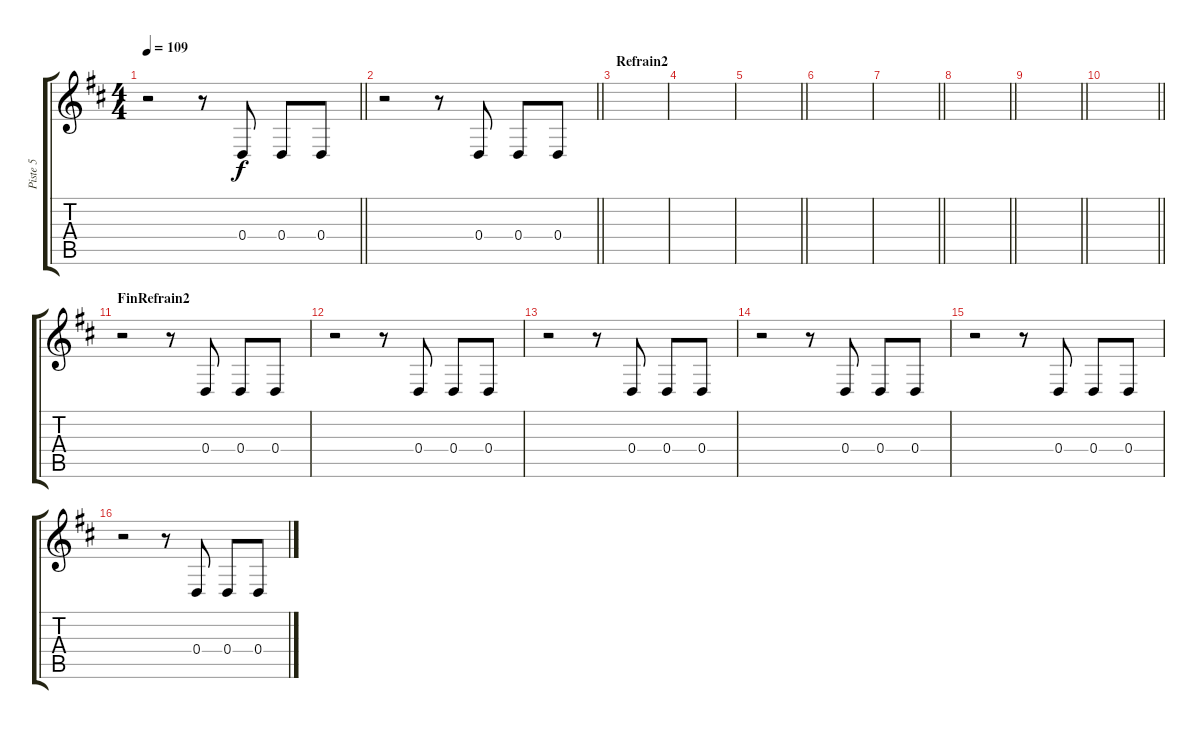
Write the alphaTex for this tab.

\track ("Piste 5" "Piste 5") {instrument woodblock}
\staff {score tabs}
\tuning (E4 B3 G3 D3 A2 E2) {hide}
\ts (4 4)
\tempo 109
\clef g2
\barLineRight lightlight
\ks d
r.2{dy f} r.8 0.4.8 0.4.8 0.4.8 |
\barLineRight lightlight
r.2 r.8 0.4.8 0.4.8 0.4.8 |
\section ("" "Refrain2")
|
|
\barLineRight lightlight
|
|
\barLineRight lightlight
|
\barLineRight lightlight
|
\barLineRight lightlight
|
\barLineRight lightlight
|
\section ("" "FinRefrain2")
r.2 r.8 0.4.8 0.4.8 0.4.8 |
r.2 r.8 0.4.8 0.4.8 0.4.8 |
r.2 r.8 0.4.8 0.4.8 0.4.8 |
r.2 r.8 0.4.8 0.4.8 0.4.8 |
r.2 r.8 0.4.8 0.4.8 0.4.8 |
r.2 r.8 0.4.8 0.4.8 0.4.8
